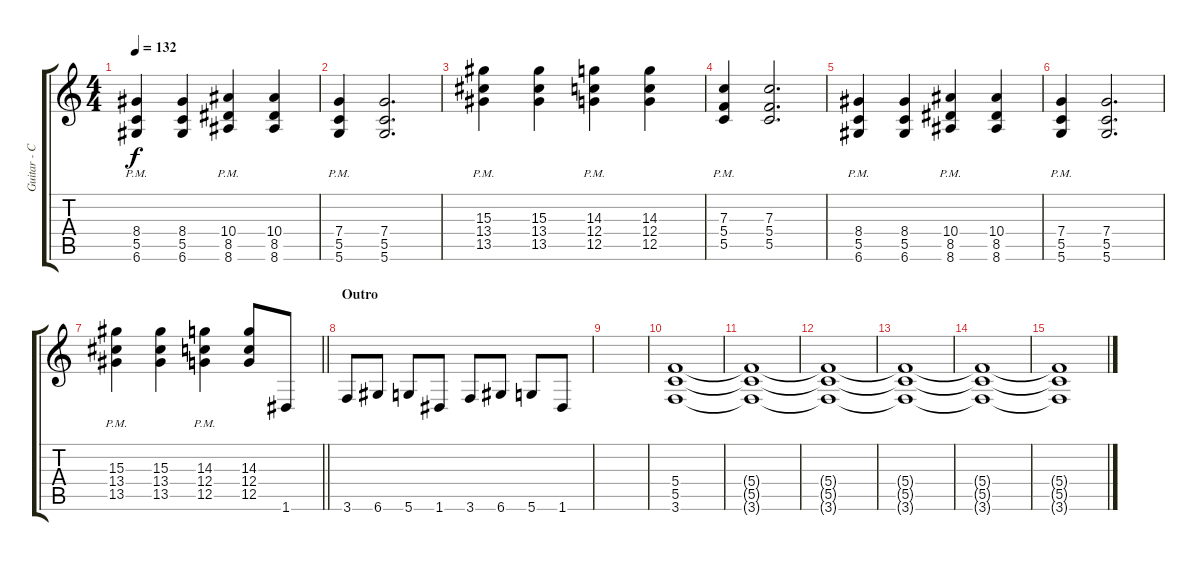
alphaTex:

\track ("Guitar - Chad Ginsburg" "Guitar - C") {instrument overdrivenguitar}
\staff {score tabs}
\tuning (D4 A3 F3 C3 G2 D2) {hide}
\ts (4 4)
\tempo 132
\clef g2
\ks c
(8.4{pm} 5.5{pm} 6.6{pm}).4{dy f} (8.4 5.5 6.6).4 (10.4{pm} 8.5{pm} 8.6{pm}).4 (10.4 8.5 8.6).4 |
(7.4{pm} 5.5{pm} 5.6{pm}).4 (7.4 5.5 5.6).2{d} |
(15.3{pm} 13.4{pm} 13.5{pm}).4 (15.3 13.4 13.5).4 (14.3{pm} 12.4{pm} 12.5{pm}).4 (14.3 12.4 12.5).4 |
(7.3{pm} 5.4{pm} 5.5{pm}).4 (7.3 5.4 5.5).2{d} |
(8.4{pm} 5.5{pm} 6.6{pm}).4 (8.4 5.5 6.6).4 (10.4{pm} 8.5{pm} 8.6{pm}).4 (10.4 8.5 8.6).4 |
(7.4{pm} 5.5{pm} 5.6{pm}).4 (7.4 5.5 5.6).2{d} |
\barLineRight lightlight
(15.3{pm} 13.4{pm} 13.5{pm}).4 (15.3 13.4 13.5).4 (14.3{pm} 12.4{pm} 12.5{pm}).4 (14.3 12.4 12.5).8 1.6.8 |
\section ("" "Outro")
3.6.8 6.6.8 5.6.8 1.6.8 3.6.8 6.6.8 5.6.8 1.6.8 |
|
(5.4 5.5 3.6).1 |
(5.4{t} 5.5{t} 3.6{t}).1 |
(5.4{t} 5.5{t} 3.6{t}).1 |
(5.4{t} 5.5{t} 3.6{t}).1 |
(5.4{t} 5.5{t} 3.6{t}).1 |
(5.4{t} 5.5{t} 3.6{t}).1
